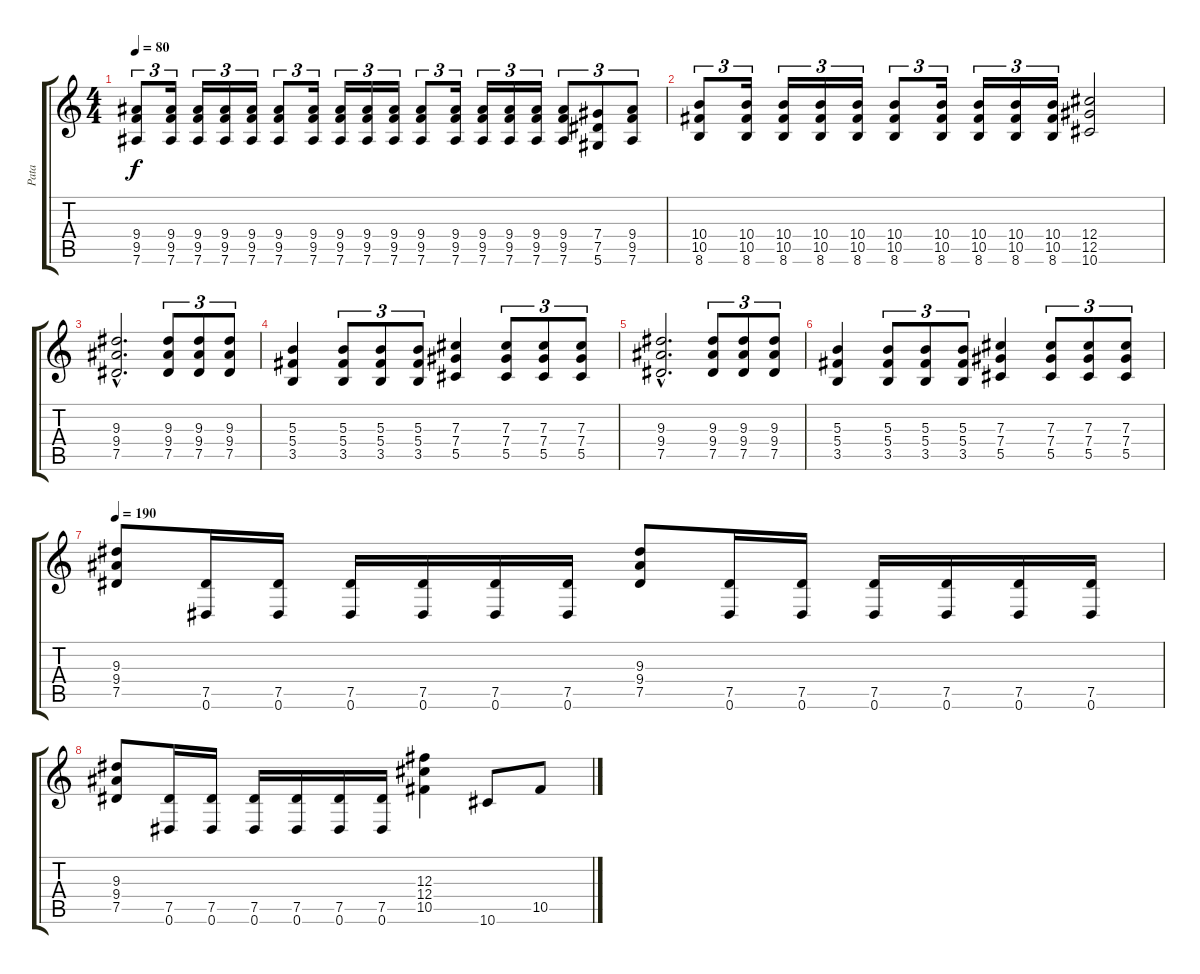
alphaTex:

\track ("Pata" "Pata") {instrument distortionguitar}
\staff {score tabs}
\tuning (Eb4 Bb3 Gb3 Db3 Ab2 Eb2) {hide}
\ts (4 4)
\tempo 80
\clef g2
\ks c
(9.4 9.5 7.6).8{tu (3 2) dy f} (9.4 9.5 7.6).16{tu (3 2)} (9.4 9.5 7.6).16{tu (3 2)} (9.4 9.5 7.6).16{tu (3 2)} (9.4 9.5 7.6).16{tu (3 2)} (9.4 9.5 7.6).8{tu (3 2)} (9.4 9.5 7.6).16{tu (3 2)} (9.4 9.5 7.6).16{tu (3 2)} (9.4 9.5 7.6).16{tu (3 2)} (9.4 9.5 7.6).16{tu (3 2)} (9.4 9.5 7.6).8{tu (3 2)} (9.4 9.5 7.6).16{tu (3 2)} (9.4 9.5 7.6).16{tu (3 2)} (9.4 9.5 7.6).16{tu (3 2)} (9.4 9.5 7.6).16{tu (3 2)} (9.4 9.5 7.6).8{tu (3 2)} (7.4 7.5 5.6).8{tu (3 2)} (9.4 9.5 7.6).8{tu (3 2)} |
(10.4 10.5 8.6).8{tu (3 2)} (10.4 10.5 8.6).16{tu (3 2)} (10.4 10.5 8.6).16{tu (3 2)} (10.4 10.5 8.6).16{tu (3 2)} (10.4 10.5 8.6).16{tu (3 2)} (10.4 10.5 8.6).8{tu (3 2)} (10.4 10.5 8.6).16{tu (3 2)} (10.4 10.5 8.6).16{tu (3 2)} (10.4 10.5 8.6).16{tu (3 2)} (10.4 10.5 8.6).16{tu (3 2)} (12.4 12.5 10.6).2 |
(9.3{hac} 9.4{hac} 7.5{hac}).2{d} (9.3 9.4 7.5).8{tu (3 2)} (9.3 9.4 7.5).8{tu (3 2)} (9.3 9.4 7.5).8{tu (3 2)} |
(5.3 5.4 3.5).4 (5.3 5.4 3.5).8{tu (3 2)} (5.3 5.4 3.5).8{tu (3 2)} (5.3 5.4 3.5).8{tu (3 2)} (7.3 7.4 5.5).4 (7.3 7.4 5.5).8{tu (3 2)} (7.3 7.4 5.5).8{tu (3 2)} (7.3 7.4 5.5).8{tu (3 2)} |
(9.3{hac} 9.4{hac} 7.5{hac}).2{d} (9.3 9.4 7.5).8{tu (3 2)} (9.3 9.4 7.5).8{tu (3 2)} (9.3 9.4 7.5).8{tu (3 2)} |
(5.3 5.4 3.5).4 (5.3 5.4 3.5).8{tu (3 2)} (5.3 5.4 3.5).8{tu (3 2)} (5.3 5.4 3.5).8{tu (3 2)} (7.3 7.4 5.5).4 (7.3 7.4 5.5).8{tu (3 2)} (7.3 7.4 5.5).8{tu (3 2)} (7.3 7.4 5.5).8{tu (3 2)} |
\tempo 190
(9.3 9.4 7.5).8 (7.5 0.6).16 (7.5 0.6).16 (7.5 0.6).16 (7.5 0.6).16 (7.5 0.6).16 (7.5 0.6).16 (9.3 9.4 7.5).8 (7.5 0.6).16 (7.5 0.6).16 (7.5 0.6).16 (7.5 0.6).16 (7.5 0.6).16 (7.5 0.6).16 |
(9.3 9.4 7.5).8 (7.5 0.6).16 (7.5 0.6).16 (7.5 0.6).16 (7.5 0.6).16 (7.5 0.6).16 (7.5 0.6).16 (12.3 12.4 10.5).4 10.6.8 10.5.8
